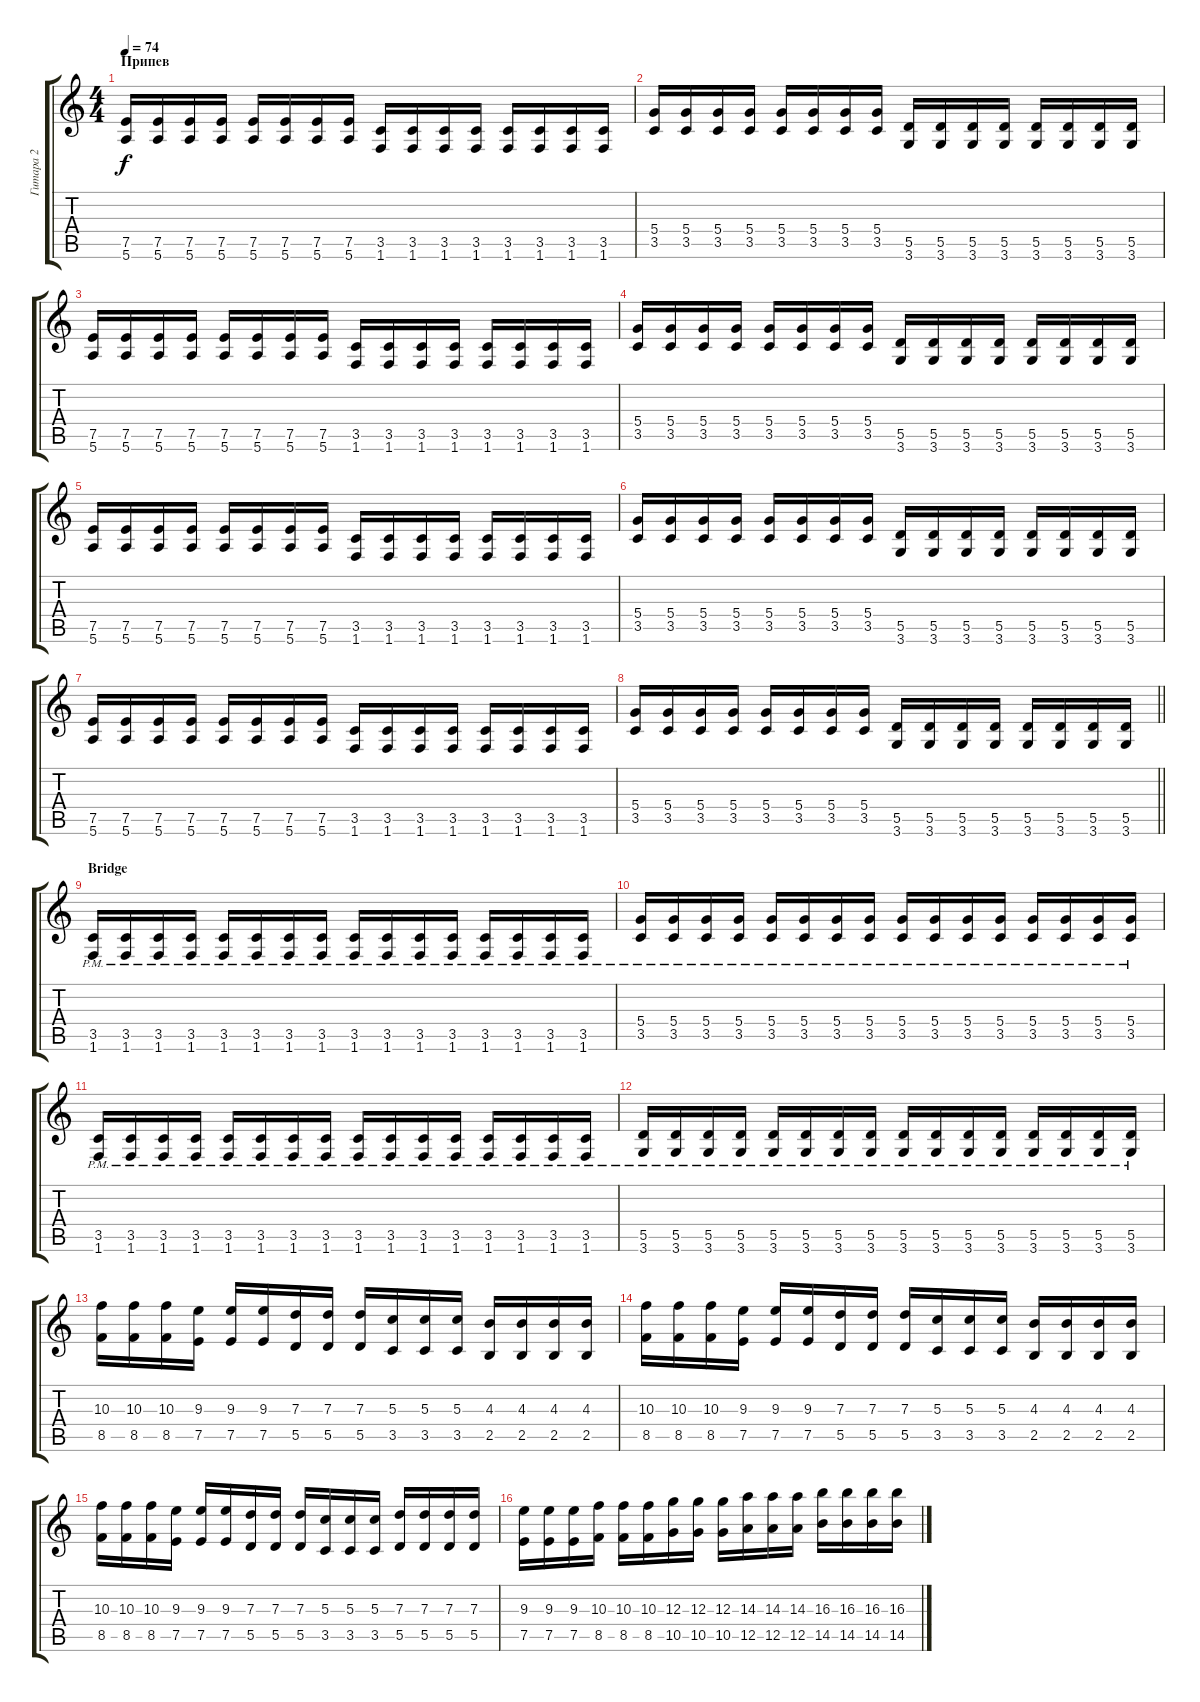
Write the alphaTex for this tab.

\track ("Гитара 2" "Гитара 2") {instrument distortionguitar}
\staff {score tabs}
\tuning (E4 B3 G3 D3 A2 E2) {hide}
\ts (4 4)
\section ("" "Припев")
\tempo 74
\clef g2
\ks c
(7.5 5.6).16{dy f} (7.5 5.6).16 (7.5 5.6).16 (7.5 5.6).16 (7.5 5.6).16 (7.5 5.6).16 (7.5 5.6).16 (7.5 5.6).16 (3.5 1.6).16 (3.5 1.6).16 (3.5 1.6).16 (3.5 1.6).16 (3.5 1.6).16 (3.5 1.6).16 (3.5 1.6).16 (3.5 1.6).16 |
(5.4 3.5).16 (5.4 3.5).16 (5.4 3.5).16 (5.4 3.5).16 (5.4 3.5).16 (5.4 3.5).16 (5.4 3.5).16 (5.4 3.5).16 (5.5 3.6).16 (5.5 3.6).16 (5.5 3.6).16 (5.5 3.6).16 (5.5 3.6).16 (5.5 3.6).16 (5.5 3.6).16 (5.5 3.6).16 |
(7.5 5.6).16 (7.5 5.6).16 (7.5 5.6).16 (7.5 5.6).16 (7.5 5.6).16 (7.5 5.6).16 (7.5 5.6).16 (7.5 5.6).16 (3.5 1.6).16 (3.5 1.6).16 (3.5 1.6).16 (3.5 1.6).16 (3.5 1.6).16 (3.5 1.6).16 (3.5 1.6).16 (3.5 1.6).16 |
(5.4 3.5).16 (5.4 3.5).16 (5.4 3.5).16 (5.4 3.5).16 (5.4 3.5).16 (5.4 3.5).16 (5.4 3.5).16 (5.4 3.5).16 (5.5 3.6).16 (5.5 3.6).16 (5.5 3.6).16 (5.5 3.6).16 (5.5 3.6).16 (5.5 3.6).16 (5.5 3.6).16 (5.5 3.6).16 |
(7.5 5.6).16 (7.5 5.6).16 (7.5 5.6).16 (7.5 5.6).16 (7.5 5.6).16 (7.5 5.6).16 (7.5 5.6).16 (7.5 5.6).16 (3.5 1.6).16 (3.5 1.6).16 (3.5 1.6).16 (3.5 1.6).16 (3.5 1.6).16 (3.5 1.6).16 (3.5 1.6).16 (3.5 1.6).16 |
(5.4 3.5).16 (5.4 3.5).16 (5.4 3.5).16 (5.4 3.5).16 (5.4 3.5).16 (5.4 3.5).16 (5.4 3.5).16 (5.4 3.5).16 (5.5 3.6).16 (5.5 3.6).16 (5.5 3.6).16 (5.5 3.6).16 (5.5 3.6).16 (5.5 3.6).16 (5.5 3.6).16 (5.5 3.6).16 |
(7.5 5.6).16 (7.5 5.6).16 (7.5 5.6).16 (7.5 5.6).16 (7.5 5.6).16 (7.5 5.6).16 (7.5 5.6).16 (7.5 5.6).16 (3.5 1.6).16 (3.5 1.6).16 (3.5 1.6).16 (3.5 1.6).16 (3.5 1.6).16 (3.5 1.6).16 (3.5 1.6).16 (3.5 1.6).16 |
\barLineRight lightlight
(5.4 3.5).16 (5.4 3.5).16 (5.4 3.5).16 (5.4 3.5).16 (5.4 3.5).16 (5.4 3.5).16 (5.4 3.5).16 (5.4 3.5).16 (5.5 3.6).16 (5.5 3.6).16 (5.5 3.6).16 (5.5 3.6).16 (5.5 3.6).16 (5.5 3.6).16 (5.5 3.6).16 (5.5 3.6).16 |
\section ("" "Bridge")
(3.5{pm} 1.6{pm}).16 (3.5{pm} 1.6{pm}).16 (3.5{pm} 1.6{pm}).16 (3.5{pm} 1.6{pm}).16 (3.5{pm} 1.6{pm}).16 (3.5{pm} 1.6{pm}).16 (3.5{pm} 1.6{pm}).16 (3.5{pm} 1.6{pm}).16 (3.5{pm} 1.6{pm}).16 (3.5{pm} 1.6{pm}).16 (3.5{pm} 1.6{pm}).16 (3.5{pm} 1.6{pm}).16 (3.5{pm} 1.6{pm}).16 (3.5{pm} 1.6{pm}).16 (3.5{pm} 1.6{pm}).16 (3.5{pm} 1.6{pm}).16 |
(5.4{pm} 3.5{pm}).16 (5.4{pm} 3.5{pm}).16 (5.4{pm} 3.5{pm}).16 (5.4{pm} 3.5{pm}).16 (5.4{pm} 3.5{pm}).16 (5.4{pm} 3.5{pm}).16 (5.4{pm} 3.5{pm}).16 (5.4{pm} 3.5{pm}).16 (5.4{pm} 3.5{pm}).16 (5.4{pm} 3.5{pm}).16 (5.4{pm} 3.5{pm}).16 (5.4{pm} 3.5{pm}).16 (5.4{pm} 3.5{pm}).16 (5.4{pm} 3.5{pm}).16 (5.4{pm} 3.5{pm}).16 (5.4{pm} 3.5{pm}).16 |
(3.5{pm} 1.6{pm}).16 (3.5{pm} 1.6{pm}).16 (3.5{pm} 1.6{pm}).16 (3.5{pm} 1.6{pm}).16 (3.5{pm} 1.6{pm}).16 (3.5{pm} 1.6{pm}).16 (3.5{pm} 1.6{pm}).16 (3.5{pm} 1.6{pm}).16 (3.5{pm} 1.6{pm}).16 (3.5{pm} 1.6{pm}).16 (3.5{pm} 1.6{pm}).16 (3.5{pm} 1.6{pm}).16 (3.5{pm} 1.6{pm}).16 (3.5{pm} 1.6{pm}).16 (3.5{pm} 1.6{pm}).16 (3.5{pm} 1.6{pm}).16 |
(5.5{pm} 3.6{pm}).16 (5.5{pm} 3.6{pm}).16 (5.5{pm} 3.6{pm}).16 (5.5{pm} 3.6{pm}).16 (5.5{pm} 3.6{pm}).16 (5.5{pm} 3.6{pm}).16 (5.5{pm} 3.6{pm}).16 (5.5{pm} 3.6{pm}).16 (5.5{pm} 3.6{pm}).16 (5.5{pm} 3.6{pm}).16 (5.5{pm} 3.6{pm}).16 (5.5{pm} 3.6{pm}).16 (5.5{pm} 3.6{pm}).16 (5.5{pm} 3.6{pm}).16 (5.5{pm} 3.6{pm}).16 (5.5{pm} 3.6{pm}).16 |
(10.3 8.5).16 (10.3 8.5).16 (10.3 8.5).16 (9.3 7.5).16 (9.3 7.5).16 (9.3 7.5).16 (7.3 5.5).16 (7.3 5.5).16 (7.3 5.5).16 (5.3 3.5).16 (5.3 3.5).16 (5.3 3.5).16 (4.3 2.5).16 (4.3 2.5).16 (4.3 2.5).16 (4.3 2.5).16 |
(10.3 8.5).16 (10.3 8.5).16 (10.3 8.5).16 (9.3 7.5).16 (9.3 7.5).16 (9.3 7.5).16 (7.3 5.5).16 (7.3 5.5).16 (7.3 5.5).16 (5.3 3.5).16 (5.3 3.5).16 (5.3 3.5).16 (4.3 2.5).16 (4.3 2.5).16 (4.3 2.5).16 (4.3 2.5).16 |
(10.3 8.5).16 (10.3 8.5).16 (10.3 8.5).16 (9.3 7.5).16 (9.3 7.5).16 (9.3 7.5).16 (7.3 5.5).16 (7.3 5.5).16 (7.3 5.5).16 (5.3 3.5).16 (5.3 3.5).16 (5.3 3.5).16 (7.3 5.5).16 (7.3 5.5).16 (7.3 5.5).16 (7.3 5.5).16 |
(9.3 7.5).16 (9.3 7.5).16 (9.3 7.5).16 (10.3 8.5).16 (10.3 8.5).16 (10.3 8.5).16 (12.3 10.5).16 (12.3 10.5).16 (12.3 10.5).16 (14.3 12.5).16 (14.3 12.5).16 (14.3 12.5).16 (16.3 14.5).16 (16.3 14.5).16 (16.3 14.5).16 (16.3 14.5).16
